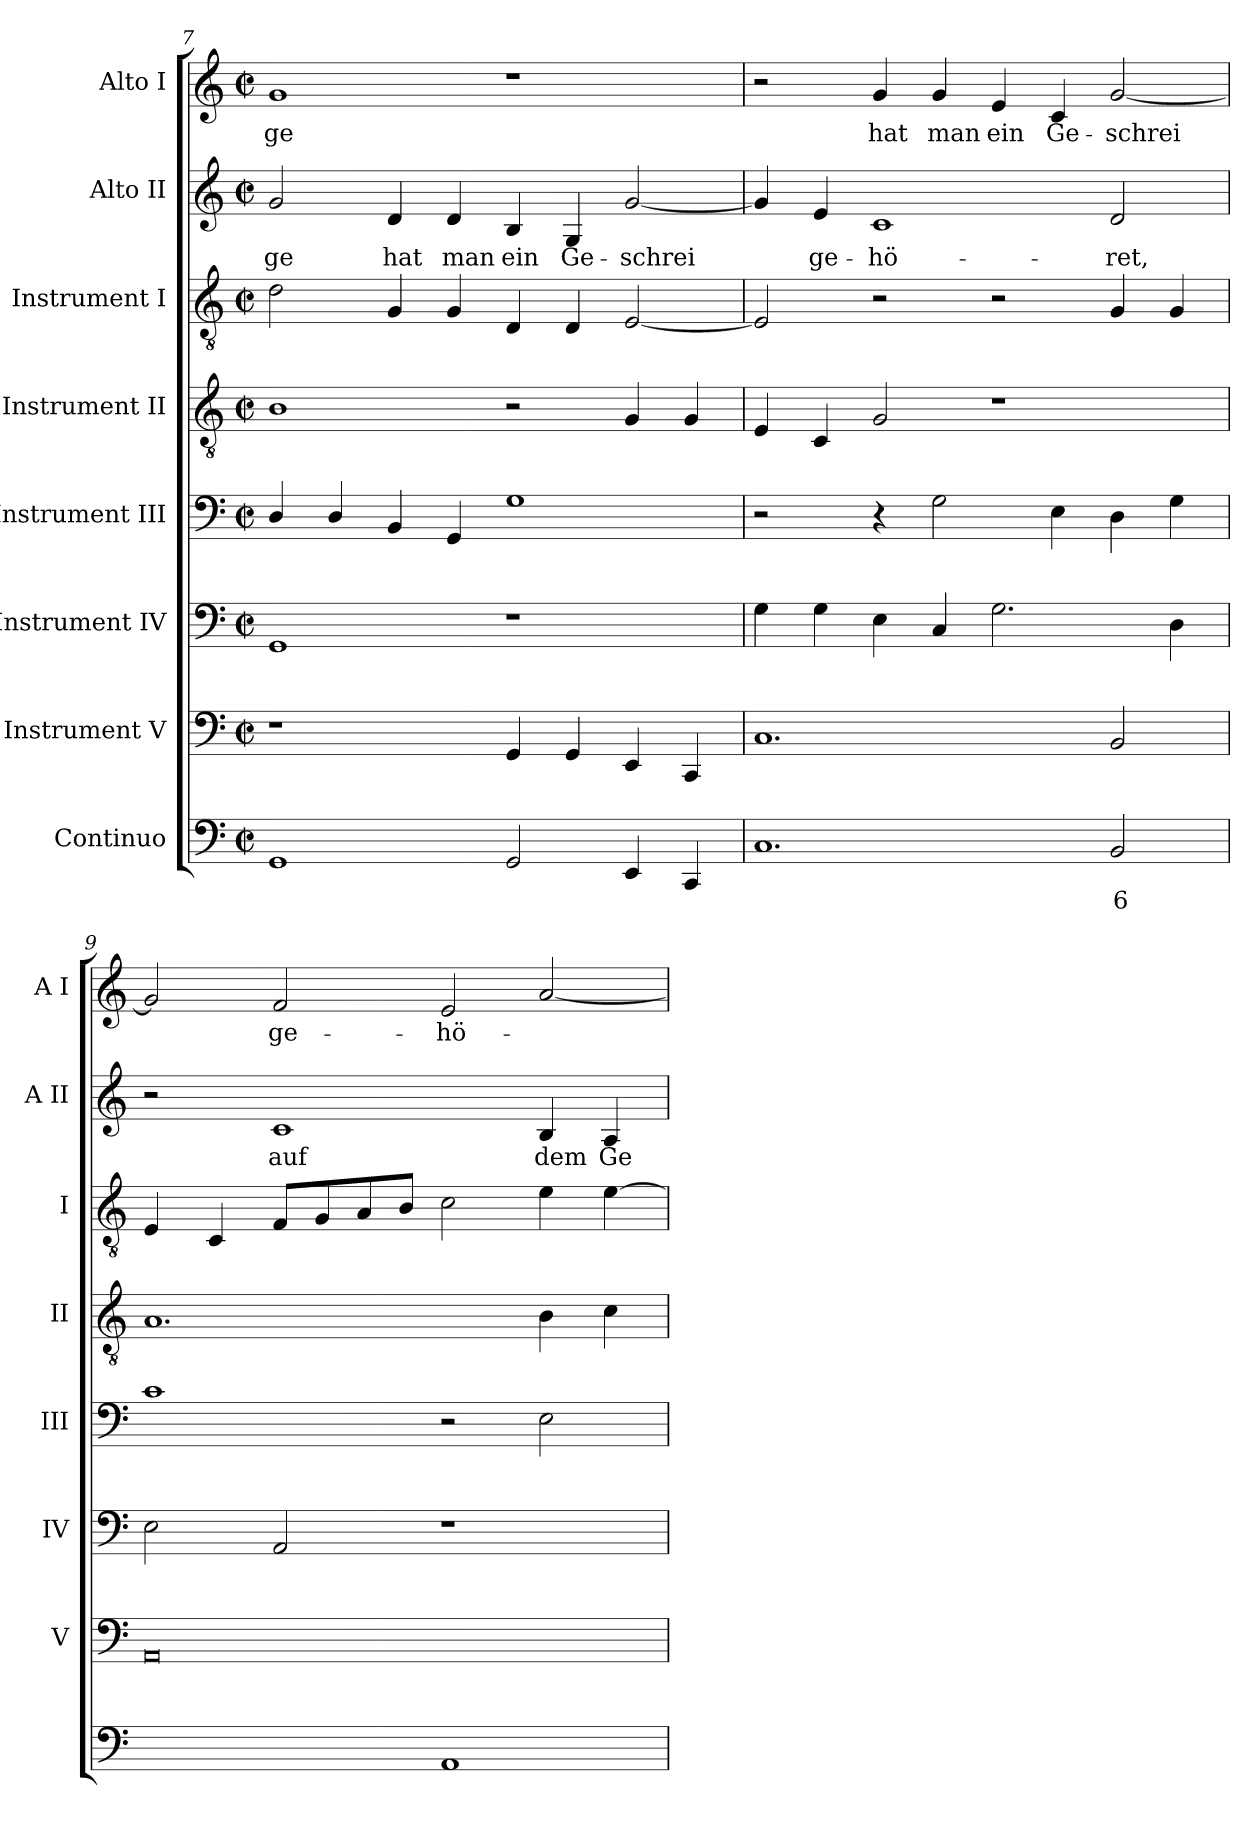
**kern	**text	**kern	**kern	**kern	**kern	**kern	**kern	**text	**kern	**text
*part8	*part8	*part7	*part6	*part5	*part4	*part3	*part2	*part2	*part1	*part1
*staff8	*staff8	*staff7	*staff6	*staff5	*staff4	*staff3	*staff2	*staff2	*staff1	*staff1
*I"Continuo	*	*I"Instrument V	*I"Instrument IV	*I"Instrument III	*I"Instrument II	*I"Instrument I	*I"Alto II	*	*I"Alto I	*
*	*	*I'V	*I'IV	*I'III	*I'II	*I'I	*I'A II	*	*I'A I	*
!!LO:LB:g=z
*clefF4	*	*clefF4	*clefF4	*clefF4	*clefGv2	*clefGv2	*clefG2	*	*clefG2	*
*k[]	*	*k[]	*k[]	*k[]	*k[]	*k[]	*k[]	*	*k[]	*
*C:	*	*C:	*C:	*C:	*C:	*C:	*C:	*	*C:	*
*M4/2	*	*M4/2	*M4/2	*M4/2	*M4/2	*M4/2	*M4/2	*	*M4/2	*
*met(c|)	*	*met(c|)	*met(c|)	*met(c|)	*met(c|)	*met(c|)	*met(c|)	*	*met(c|)	*
=7	=7	=7	=7	=7	=7	=7	=7	=7	=7	=7
!	!	!	!	!	!	!	!	!LO:LY:b	!	!LO:LY:b
1GG	.	1r	1GG	4D/	1B	2d	2g	ge	1g	-ge
.	.	.	.	4D/	.	.	.	.	.	.
!	!	!	!	!	!	!	!	!LO:LY:b	!	!
.	.	.	.	4BB	.	4G	4d	hat	.	.
!	!	!	!	!	!	!	!	!LO:LY:b	!	!
.	.	.	.	4GG	.	4G	4d	man	.	.
!	!	!	!	!	!	!	!	!LO:LY:b	!	!
2GG	.	4GG	1r	1G	2r	4D	4B	ein	1r	.
!	!	!	!	!	!	!	!	!LO:LY:b	!	!
.	.	4GG	.	.	.	4D	4G	Ge-	.	.
!	!	!	!	!	!	!	!	!LO:LY:b	!	!
4EE	.	4EE	.	.	4G	[2E	[2g	-schrei	.	.
4CC	.	4CC	.	.	4G	.	.	.	.	.
=8	=8	=8	=8	=8	=8	=8	=8	=8	=8	=8
1.C	.	1.C	4G	2r	4E	2E]	4g]	.	2r	.
!	!	!	!	!	!	!	!	!LO:LY:b	!	!
.	.	.	4G	.	4C	.	4e	ge-	.	.
!	!	!	!	!	!	!	!	!LO:LY:b	!	!LO:LY:b
.	.	.	4E	4r	2G	2r	1c	-hö-	4g	hat
!	!	!	!	!	!	!	!	!	!	!LO:LY:b
.	.	.	4C	2G	.	.	.	.	4g	man
!	!	!	!	!	!	!	!	!	!	!LO:LY:b
.	.	.	2.G	.	1r	2r	.	.	4e	ein
!	!	!	!	!	!	!	!	!	!	!LO:LY:b
.	.	.	.	4E	.	.	.	.	4c	Ge-
!	!LO:LY:b	!	!	!	!	!	!	!LO:LY:b	!	!LO:LY:b
2BB	6	2BB	.	4D	.	4G	2d	-ret,	[2g	-schrei
.	.	.	4D	4G	.	4G	.	.	.	.
=9	=9	=9	=9	=9	=9	=9	=9	=9	=9	=9
!	!LO:LY:b	!	!	!	!	!	!	!	!	!
[2AAyy	7	0AA	2E	1c	1.A	4E	2r	.	2g]	.
.	.	.	.	.	.	4C	.	.	.	.
!	!LO:LY:b	!	!	!	!	!	!	!LO:LY:b	!	!LO:LY:b
2AAyy]	6	.	2AA	.	.	8FL	1c	auf	2f	ge-
.	.	.	.	.	.	8G	.	.	.	.
.	.	.	.	.	.	8A	.	.	.	.
.	.	.	.	.	.	8BJ	.	.	.	.
!	!	!	!	!	!	!	!	!	!	!LO:LY:b
1AA	.	.	1r	2r	.	2c	.	.	2e	-hö-
!	!	!	!	!	!	!	!	!LO:LY:b	!	!
.	.	.	.	2E	4B	4e	4B	dem	[2a	.
!	!	!	!	!	!	!	!	!LO:LY:b	!	!
.	.	.	.	.	4c	[4e	4A	Ge-	.	.
=	=	=	=	=	=	=	=	=	=	=
*-	*-	*-	*-	*-	*-	*-	*-	*-	*-	*-
